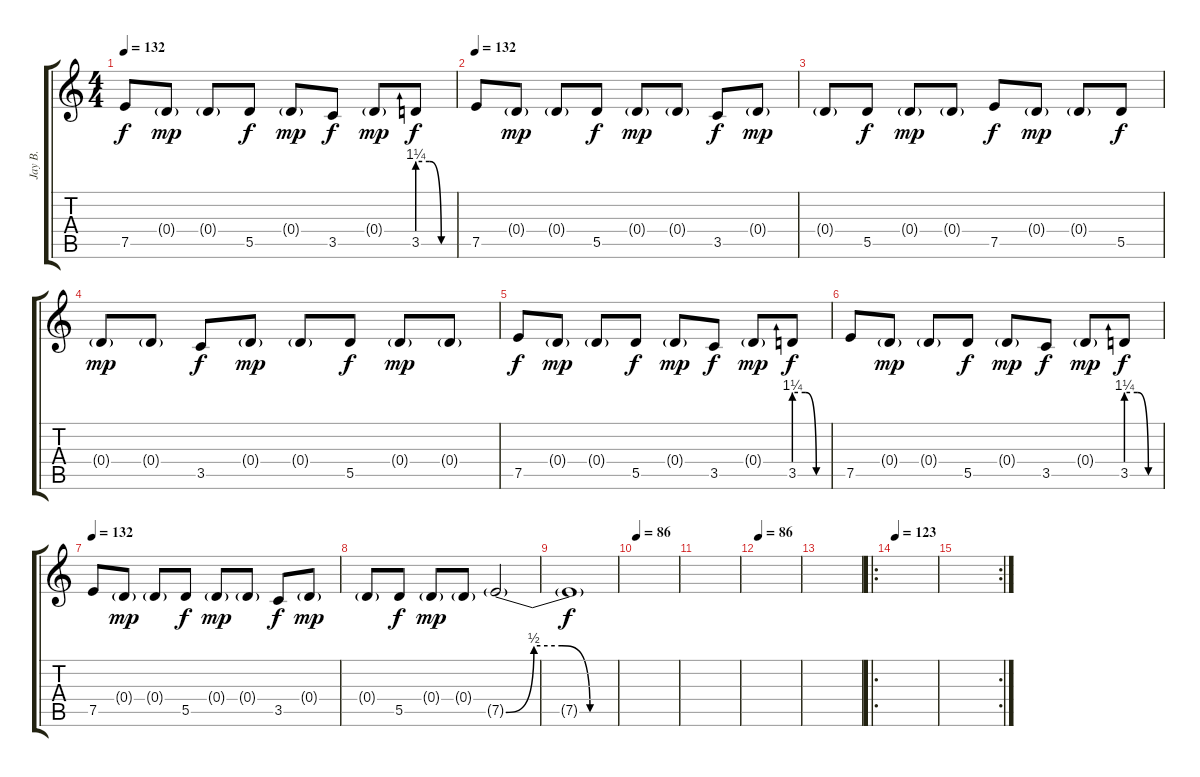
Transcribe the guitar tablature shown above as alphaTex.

\track ("Jay B." "Jay B.") {instrument distortionguitar}
\staff {score tabs}
\tuning (E4 B3 G3 D3 A2 E2) {hide}
\ts (4 4)
\tempo 132
\clef g2
\ks c
7.5.8{dy f} 0.4{g}.8{dy mp} 0.4{g}.8 5.5.8{dy f} 0.4{g}.8{dy mp} 3.5.8{dy f} 0.4{g}.8{dy mp} 3.5{be (custom 0 5 20 5 40 0 60 0)}.8{dy f} |
\tempo 132
7.5.8 0.4{g}.8{dy mp} 0.4{g}.8 5.5.8{dy f} 0.4{g}.8{dy mp} 0.4{g}.8 3.5.8{dy f} 0.4{g}.8{dy mp} |
0.4{g}.8 5.5.8{dy f} 0.4{g}.8{dy mp} 0.4{g}.8 7.5.8{dy f} 0.4{g}.8{dy mp} 0.4{g}.8 5.5.8{dy f} |
0.4{g}.8{dy mp} 0.4{g}.8 3.5.8{dy f} 0.4{g}.8{dy mp} 0.4{g}.8 5.5.8{dy f} 0.4{g}.8{dy mp} 0.4{g}.8 |
7.5.8{dy f} 0.4{g}.8{dy mp} 0.4{g}.8 5.5.8{dy f} 0.4{g}.8{dy mp} 3.5.8{dy f} 0.4{g}.8{dy mp} 3.5{be (custom 0 5 20 5 40 0 60 0)}.8{dy f} |
7.5.8 0.4{g}.8{dy mp} 0.4{g}.8 5.5.8{dy f} 0.4{g}.8{dy mp} 3.5.8{dy f} 0.4{g}.8{dy mp} 3.5{be (custom 0 5 20 5 40 0 60 0)}.8{dy f} |
\tempo 132
7.5.8 0.4{g}.8{dy mp} 0.4{g}.8 5.5.8{dy f} 0.4{g}.8{dy mp} 0.4{g}.8 3.5.8{dy f} 0.4{g}.8{dy mp} |
0.4{g}.8 5.5.8{dy f} 0.4{g}.8{dy mp} 0.4{g}.8 7.5{be (custom 0 0 15 2 30 2 45 0 60 0) g}.2 |
7.5{t}.1{dy f} |
\tempo 86
|
|
\tempo 86
|
|
\ro
\tempo 123
|
\rc 2
